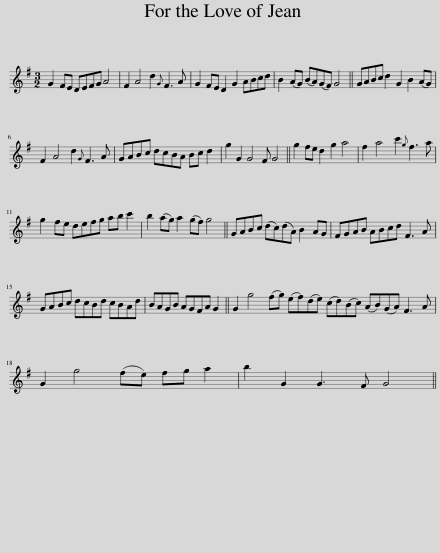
X:1
L:1/8
M:3/2
I:linebreak $
K:G
V:1 treble
V:1
 G2 FE DEFG A4 | F2 A4 d2{G} F3 A | G2 FE D2 G2 ABcd | B2 (AG) (BA)(GF) G4 || GABc d2 G2 B2 (AG) |$ %5
 F2 A4 d2{G} F3 A | GABc dcBA Bc d2 | g2 G2 G4 F G4 || g2 fe d2 g2 a4 | f2 a4 c'2{g} f3 a |$ %10
 g2 fe defg ab c'2 | b2 (ag) a2 (gf) g4 || GABc (dc)(dA) B2 AG | FGAB ABcd F3 A |$ GABc dcBd cBAd | %15
 BAGB AGFA G2 || G2 g4 (fg) (ef)(de) (cd)(Bc) (AB)(GA) F3 A |$ G2 g4 (fe) fg a2 | b2 G2 G3 F G4 || %19
